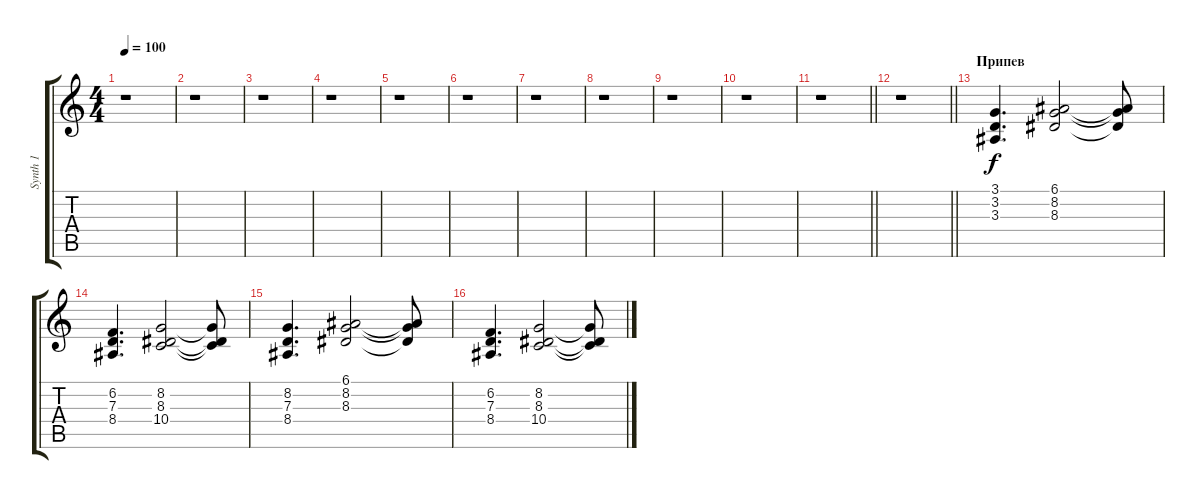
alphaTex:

\track ("Synth 1" "Synth 1") {instrument synthstrings1}
\staff {score tabs}
\tuning (E4 B3 G3 D3 A2 E2) {hide}
\ts (4 4)
\tempo 100
\clef g2
\ks c
r.1{dy f} |
r.1 |
r.1 |
r.1 |
r.1 |
r.1 |
r.1 |
r.1 |
r.1 |
r.1 |
\barLineRight lightlight
r.1 |
\barLineRight lightlight
r.1 |
\section ("" "Припев")
(3.1 3.2 3.3).4{d volume 13} (6.1 8.2 8.3).2 (6.1{t} 8.2{t} 8.3{t}).8 |
(6.2 7.3 8.4).4{d volume 13} (8.2 8.3 10.4).2 (8.2{t} 8.3{t} 10.4{t}).8 |
(8.2 7.3 8.4).4{d volume 13} (6.1 8.2 8.3).2 (6.1{t} 8.2{t} 8.3{t}).8 |
(6.2 7.3 8.4).4{d volume 13} (8.2 8.3 10.4).2 (8.2{t} 8.3{t} 10.4{t}).8
